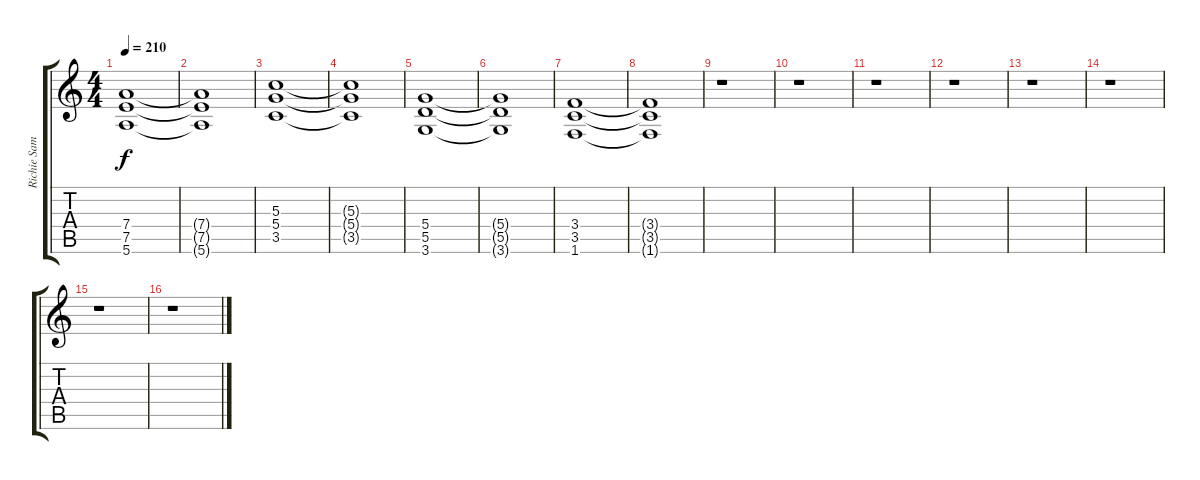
\track ("Richie Sambora-3" "Richie Sam") {instrument distortionguitar}
\staff {score tabs}
\tuning (E4 B3 G3 D3 A2 E2) {hide}
\ts (4 4)
\tempo 210
\clef g2
\ks c
(7.4 7.5 5.6).1{dy f volume 12} |
(7.4{t} 7.5{t} 5.6{t}).1 |
(5.3 5.4 3.5).1 |
(5.3{t} 5.4{t} 3.5{t}).1 |
(5.4 5.5 3.6).1 |
(5.4{t} 5.5{t} 3.6{t}).1 |
(3.4 3.5 1.6).1 |
(3.4{t} 3.5{t} 1.6{t}).1 |
r.1 |
r.1 |
r.1 |
r.1 |
r.1 |
r.1 |
r.1 |
r.1
